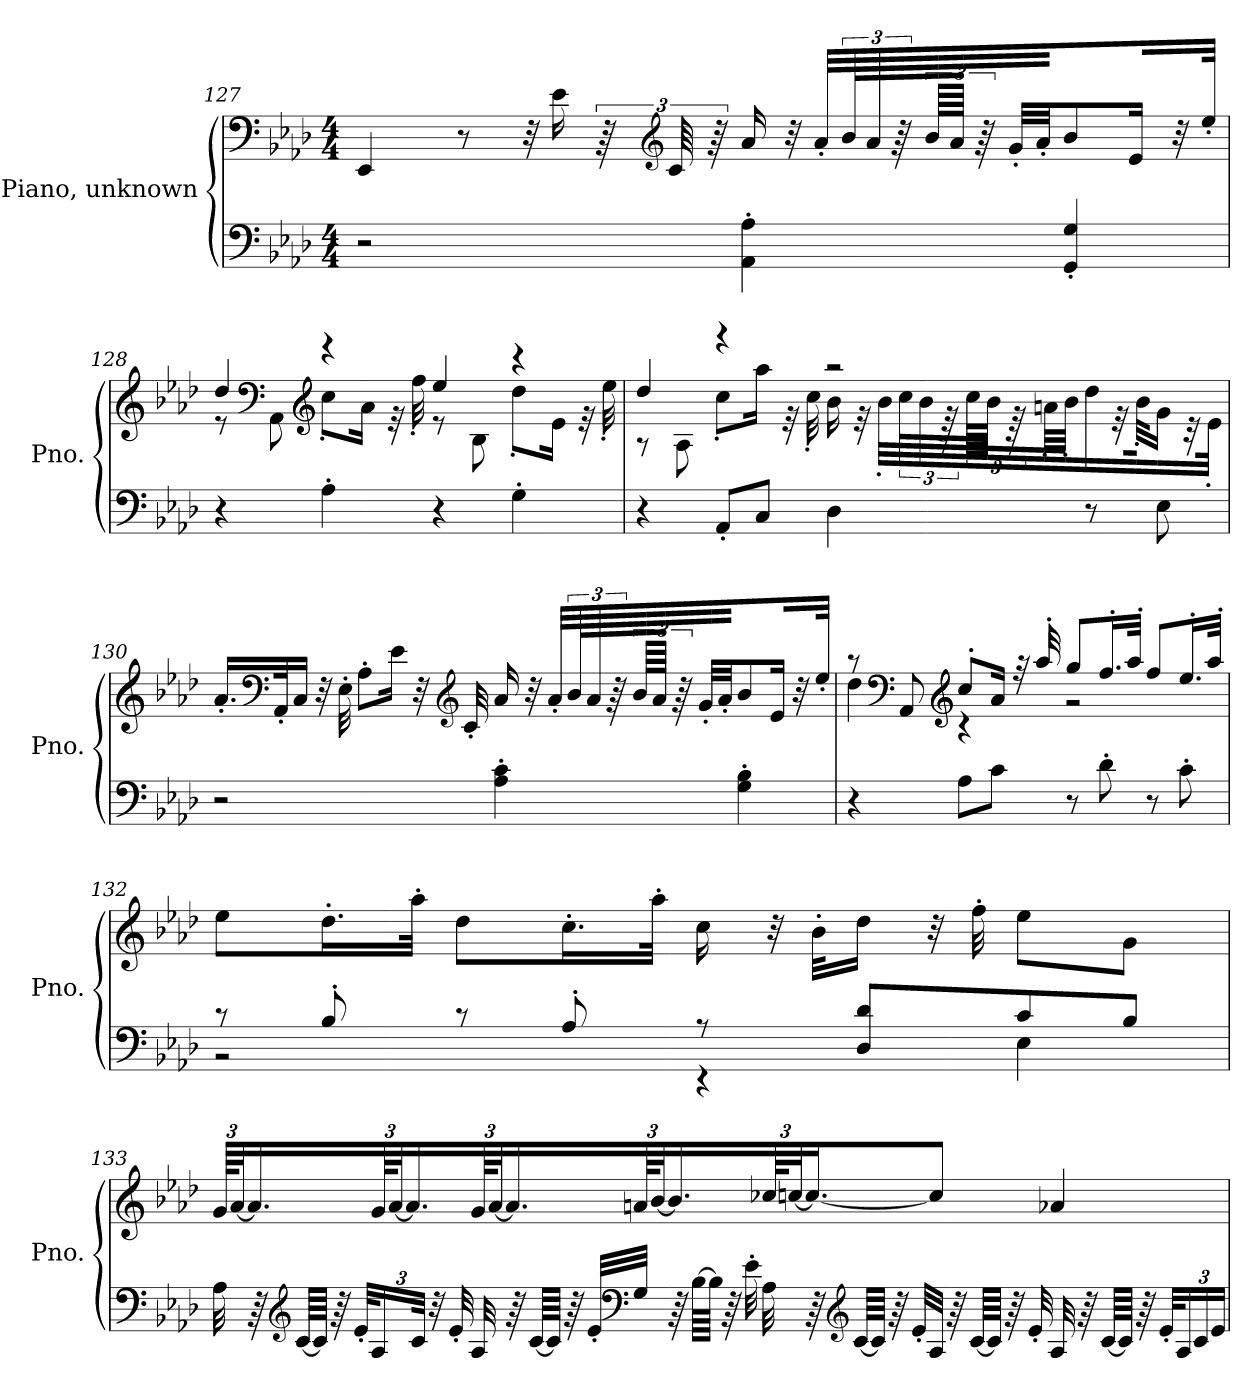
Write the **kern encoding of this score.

**kern	**kern
*part1	*part1
*staff2	*staff1
*I"Piano, unknown	*
*I'Pno.	*
!!LO:LB:g=z
*clefF4	*clefF4
*k[b-e-a-d-]	*k[b-e-a-d-]
*M4/4	*M4/4
=127	=127
2r	4EE-/
.	8r
.	32r
.	16e-\
.	96r
*	*clefG2
.	96c/
.	96r
4AA-\' 4A-\'	16a-/
.	32r
.	32a-'/LLL
.	96b-/L
.	96a-/JJJJ
.	96r
.	96b-/LLLL
.	96a-/JJJJ
.	96r
.	32g'/LLL
.	32a-'/JJ
4GG/' 4G/'	8b-/
.	16e-/Jk
.	32r
.	32ee-'\
=128	=128
*	*^
4r	4dd-/	8r
*	*clefF4	*
.	.	8AA-\
*	*clefG2	*
4A-'\	4r	8cc'\L
.	.	16a-\Jk
.	.	32r
.	.	32ff'\
4r	4ee-/	8r
.	.	8B-\
4G'\	4r	8dd-'\L
.	.	16e-\Jk
.	.	32r
.	.	32ee-'\
!!LO:PB:g=z	!!
=129	=129	=129
4r	4dd-/	8r
.	.	8A-\
8AA-'/L	4r	8cc'\L
8C/J	.	16aa-\Jk
.	.	32r
.	.	32cc'\
4D-\	2r	16b-\
.	.	32r
.	.	32b-'\LLL
.	.	96cc\L
.	.	96b-\JJJJ
.	.	96r
.	.	96cc\LLLL
.	.	96b-\JJJJ
.	.	96r
.	.	32an'\LLL
.	.	32b-'\JJJ
8r	.	16dd-\
.	.	32r
.	.	32b-'\KLL
8E-\	.	16g\JJ
.	.	32r
.	.	32e-'\
*	*v	*v
!!LO:LB:g=z
=130	=130
2r	16.a-'/LL
*	*clefF4
.	32AA-'/K
.	16C/JJ
.	32r
.	32E-'\
.	8A-'\L
.	16e-\Jk
.	32r
*	*clefG2
.	32c'/
4A-\' 4c\'	16a-/
.	32r
.	32a-'/LLL
.	96b-/L
.	96a-/JJJJ
.	96r
.	96b-/LLLL
.	96a-/JJJJ
.	96r
.	32g'/LLL
.	32a-'/JJ
4G\' 4B-\'	8b-/
.	16e-/Jk
.	32r
.	32ee-'\
!!LO:LB:g=z
=131	=131
*	*^
4r	8r	4dd-\
*	*clefF4	*
.	8AA-/	.
*	*clefG2	*
8A-\L	8cc'/L	4r
8c\J	16a-/Jk	.
.	32r	.
.	32aa-'/	.
8r	8gg/L	2r
8d-'\	16.ff'/L	.
.	32aa-'/JJk	.
8r	8ff/L	.
8c'\	16.ee-'/L	.
.	32aa-'/JJk	.
*	*v	*v
=132	=132
*^	*
8r	2r	8ee-\L
8B-'/	.	16.dd-'\L
.	.	32aa-'\JJk
8r	.	8dd-\L
8A-'/	.	16.cc'\L
.	.	32aa-'\JJk
8r	4r	16cc\
.	.	32r
.	.	32b-'\KLL
8D-/ 8d-/L	.	16dd-\JJ
.	.	32r
.	.	32ff'\
8c/	4E-\	8ee-\L
8B-/J	.	8g\J
*v	*v	*
!!LO:LB:g=z
=133	=133
*	*Xbrackettup
32A-\	96g/KLLL
.	[48a-/J
64r	16.a-/]
*clefG2	*
[64c/LLLL	.
64c/JJJJ]	.
64r	.
32e-'/KLL	.
*Xbrackettup	*
24A-/	96g/KL
.	[48a-/J
.	16.a-/]
48c/JJk	.
32r	.
32e-'/	.
32A-/	96g/KL
.	[48a-/J
64r	16.a-/]
[64c/LLLL	.
64c/JJJJ]	.
64r	.
32e-'/LLL	.
*clefF4	*
32G/JJJ	96an/KL
.	[48b-/J
64r	16.b-/]
[64B-\LLLL	.
64B-\JJJJ]	.
64r	.
32e-'\	.
32A-\	96cc-X/KL
.	[48ccn/J
64r	16.cc/J_
*clefG2	*
[64c/LLLL	.
64c/JJJJ]	.
64r	.
32e-'/LLL	.
32A-/JJJ	8cc/J]
64r	.
[64c/LLLL	.
64c/JJJJ]	.
64r	.
32e-'/	.
32A-/	4a-X/
64r	.
[64c/LLLL	.
64c/JJJJ]	.
64r	.
32e-'/KLL	.
24A-/	.
24c/	.
24e-/JJ	.
=	=
*-	*-
